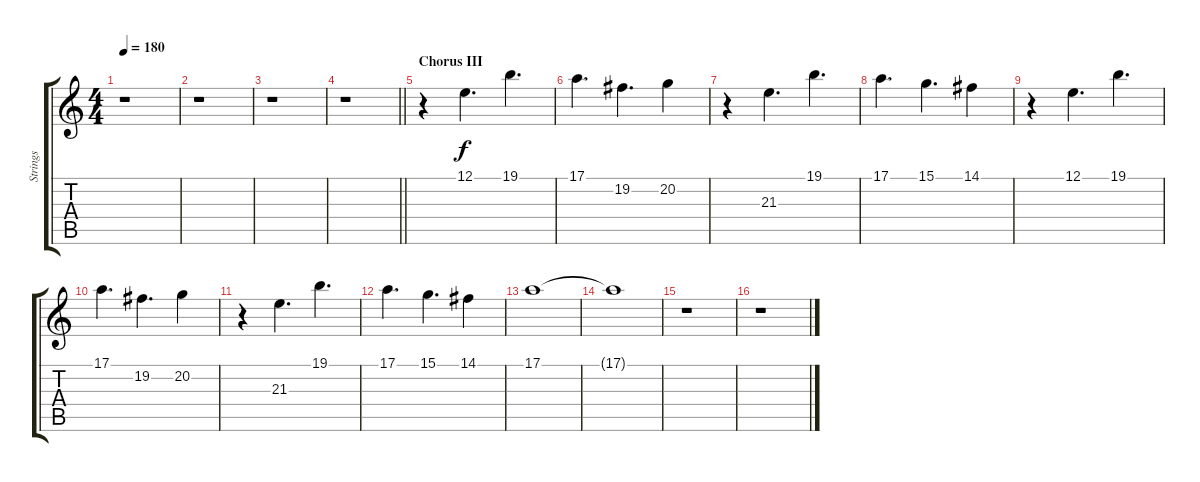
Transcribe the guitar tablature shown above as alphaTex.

\track ("Strings" "Strings") {instrument stringensemble1}
\staff {score tabs}
\tuning (E4 B3 G3 D3 A2 E2) {hide}
\ts (4 4)
\tempo 180
\clef g2
\ks c
r.1{dy f} |
r.1 |
r.1 |
\barLineRight lightlight
r.1 |
\section ("" "Chorus III")
r.4 12.1.4{d} 19.1.4{d} |
17.1.4{d} 19.2.4{d} 20.2.4 |
r.4 21.3.4{d} 19.1.4{d} |
17.1.4{d} 15.1.4{d} 14.1.4 |
r.4 12.1.4{d} 19.1.4{d} |
17.1.4{d} 19.2.4{d} 20.2.4 |
r.4 21.3.4{d} 19.1.4{d} |
17.1.4{d} 15.1.4{d} 14.1.4 |
17.1.1 |
17.1{t}.1 |
r.1 |
r.1
